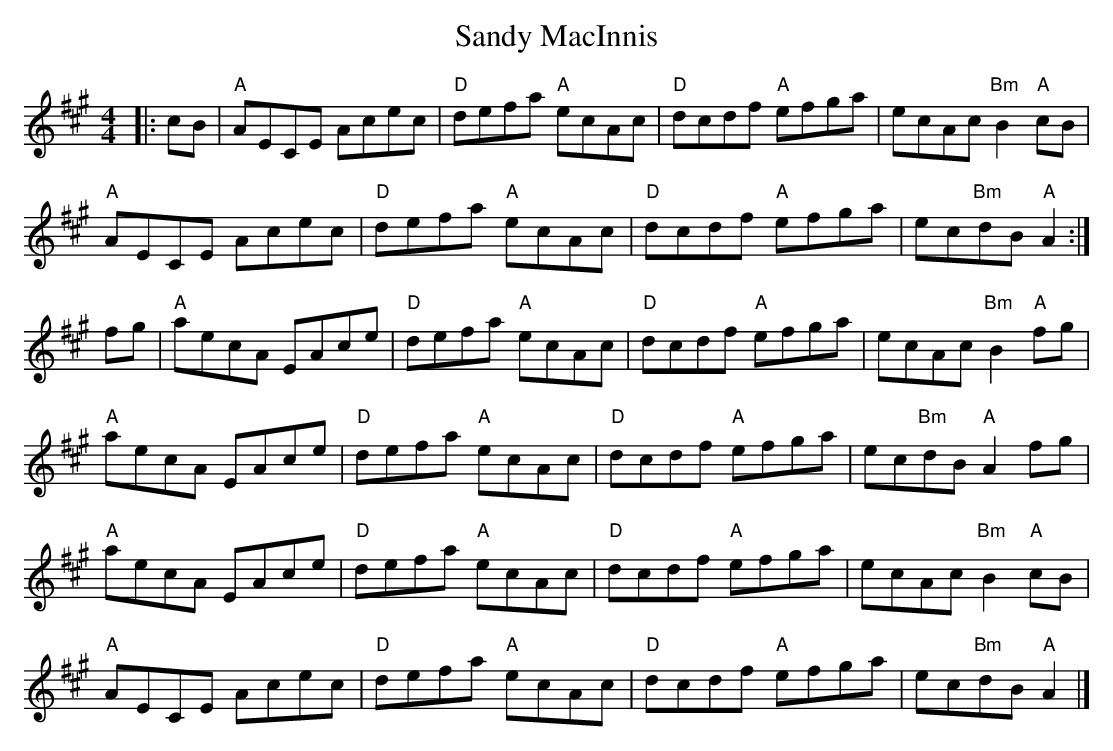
X:1
T: Sandy MacInnis
M: 4/4
L: 1/8
K: Amaj
|: cB |"A"AECE Acec|"D"defa "A"ecAc|"D"dcdf "A"efga|ecAc "Bm"B2 "A"cB|
"A"AECE Acec|"D"defa "A"ecAc|"D"dcdf "A"efga|ec"Bm"dB "A"A2:|
fg|"A"aecA EAce|"D"defa "A"ecAc|"D"dcdf "A"efga|ecAc "Bm"B2 "A"fg|
"A"aecA EAce|"D"defa "A"ecAc|"D"dcdf "A"efga|ec"Bm"dB "A"A2 fg|
"A"aecA EAce|"D"defa "A"ecAc|"D"dcdf "A"efga|ecAc "Bm"B2 "A"cB|
"A"AECE Acec|"D"defa "A"ecAc|"D"dcdf "A"efga|ec"Bm"dB "A"A2|]
